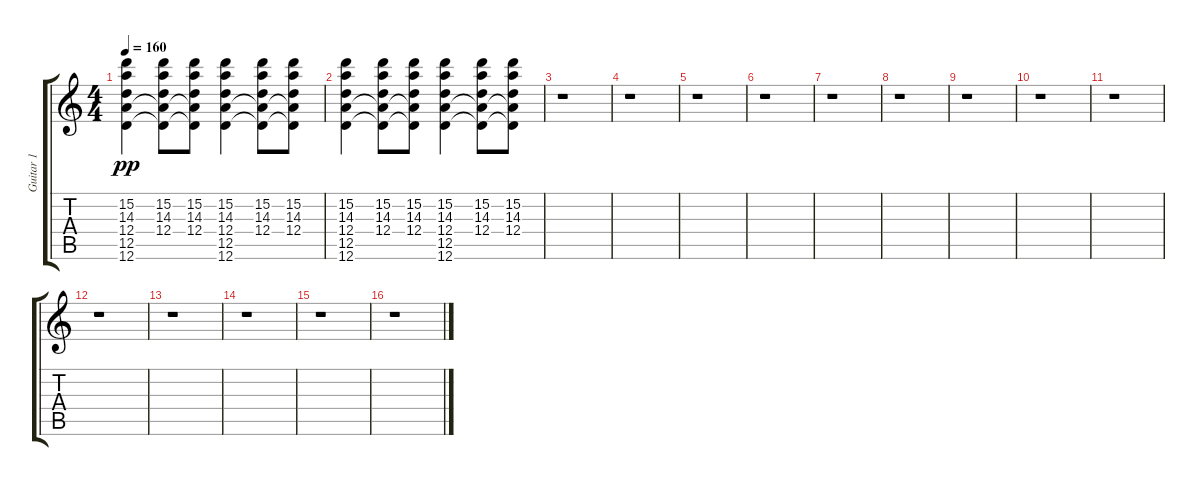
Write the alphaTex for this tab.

\track ("Guitar 1" "Guitar 1") {instrument acousticguitarnylon}
\staff {score tabs}
\tuning (E4 B3 G3 D3 A2 D2) {hide}
\ts (4 4)
\tempo 160
\clef g2
\ks c
(15.2 14.3 12.4 12.5 12.6).4{dy pp} (15.2 14.3 12.4 12.5{t} 12.6{t}).8 (15.2 14.3 12.4 12.5{t} 12.6{t}).8 (15.2 14.3 12.4 12.5 12.6).4 (15.2 14.3 12.4 12.5{t} 12.6{t}).8 (15.2 14.3 12.4 12.5{t} 12.6{t}).8 |
(15.2 14.3 12.4 12.5 12.6).4 (15.2 14.3 12.4 12.5{t} 12.6{t}).8 (15.2 14.3 12.4 12.5{t} 12.6{t}).8 (15.2 14.3 12.4 12.5 12.6).4 (15.2 14.3 12.4 12.5{t} 12.6{t}).8 (15.2 14.3 12.4 12.5{t} 12.6{t}).8 |
r.1 |
r.1 |
r.1 |
r.1 |
r.1 |
r.1 |
r.1 |
r.1 |
r.1 |
r.1 |
r.1 |
r.1 |
r.1 |
r.1
